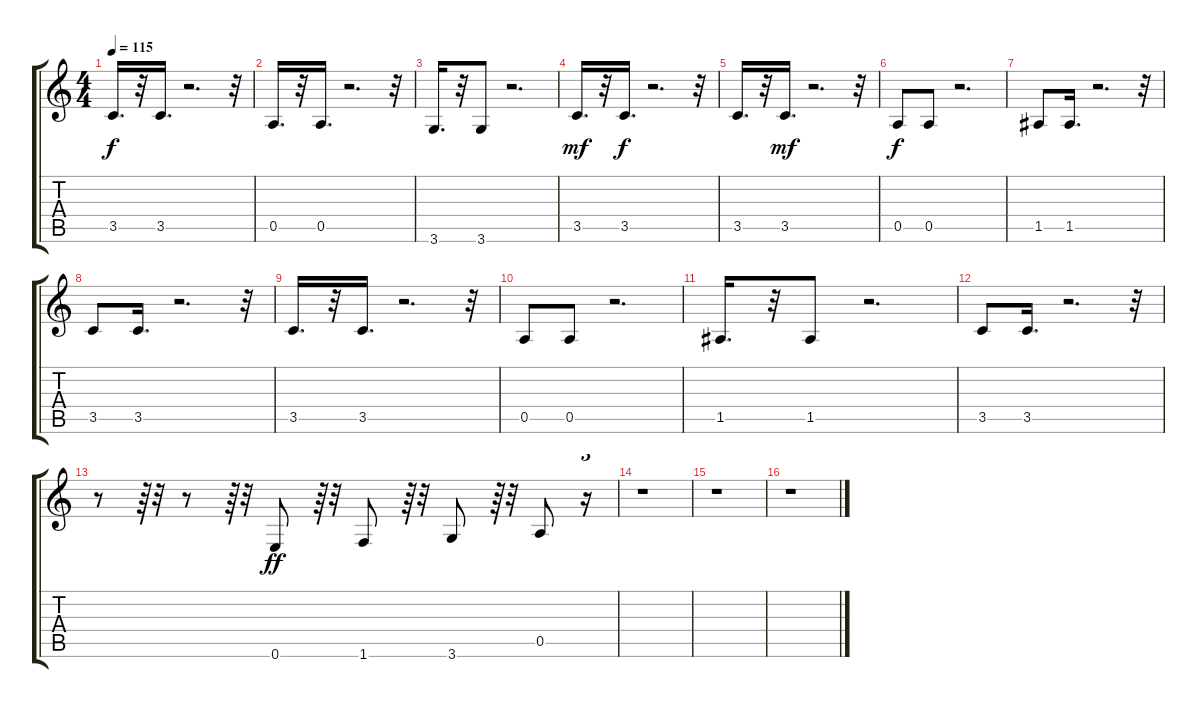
\track "" {instrument contrabass}
\staff {score tabs}
\tuning (E4 B3 G3 D3 A2 E2) {hide}
\ts (4 4)
\tempo 115
\clef g2
\ks c
3.5.16{d dy f} r.32 3.5.16{d} r.2{d} r.32 |
0.5.16{d} r.32 0.5.16{d} r.2{d} r.32 |
3.6.16{d} r.32 3.6.8 r.2{d} |
3.5.16{d dy mf} r.32 3.5.16{d dy f} r.2{d} r.32 |
3.5.16{d} r.32 3.5.16{d dy mf} r.2{d} r.32 |
0.5.8{dy f} 0.5.8 r.2{d} |
1.5.8 1.5.16{d} r.2{d} r.32 |
3.5.8 3.5.16{d} r.2{d} r.32 |
3.5.16{d} r.32 3.5.16{d} r.2{d} r.32 |
0.5.8 0.5.8 r.2{d} |
1.5.16{d} r.32 1.5.8 r.2{d} |
3.5.8 3.5.16{d} r.2{d} r.32 |
r.8 r.64{tu (3 2)} r.32 r.8 r.64{tu (3 2)} r.32 0.6.8{dy ff} r.64{tu (3 2)} r.32 1.6.8 r.64{tu (3 2)} r.32 3.6.8 r.64{tu (3 2)} r.32 0.5.8 r.16{tu (3 2)} |
r.1 |
r.1 |
r.1
